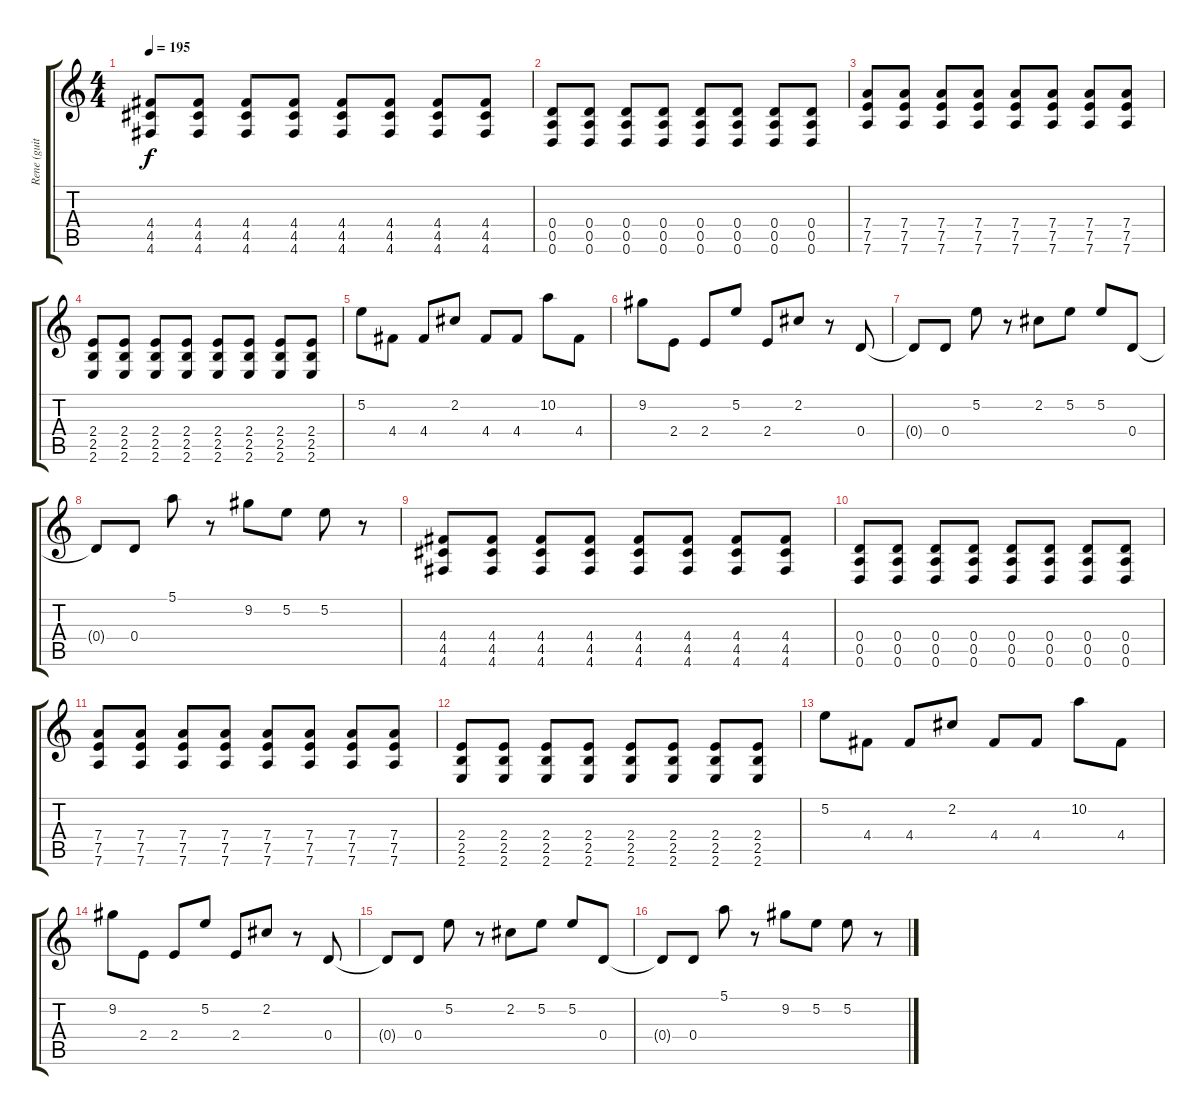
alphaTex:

\track ("Rene (guitarra)" "Rene (guit") {instrument distortionguitar}
\staff {score tabs}
\tuning (E4 B3 G3 D3 A2 D2) {hide}
\ts (4 4)
\tempo 195
\clef g2
\ks c
(4.4 4.5 4.6).8{dy f} (4.4 4.5 4.6).8 (4.4 4.5 4.6).8 (4.4 4.5 4.6).8 (4.4 4.5 4.6).8 (4.4 4.5 4.6).8 (4.4 4.5 4.6).8 (4.4 4.5 4.6).8 |
(0.4 0.5 0.6).8 (0.4 0.5 0.6).8 (0.4 0.5 0.6).8 (0.4 0.5 0.6).8 (0.4 0.5 0.6).8 (0.4 0.5 0.6).8 (0.4 0.5 0.6).8 (0.4 0.5 0.6).8 |
(7.4 7.5 7.6).8 (7.4 7.5 7.6).8 (7.4 7.5 7.6).8 (7.4 7.5 7.6).8 (7.4 7.5 7.6).8 (7.4 7.5 7.6).8 (7.4 7.5 7.6).8 (7.4 7.5 7.6).8 |
(2.4 2.5 2.6).8 (2.4 2.5 2.6).8 (2.4 2.5 2.6).8 (2.4 2.5 2.6).8 (2.4 2.5 2.6).8 (2.4 2.5 2.6).8 (2.4 2.5 2.6).8 (2.4 2.5 2.6).8 |
5.2.8 4.4.8 4.4.8 2.2.8 4.4.8 4.4.8 10.2.8 4.4.8 |
9.2.8 2.4.8 2.4.8 5.2.8 2.4.8 2.2.8 r.8 0.4.8 |
0.4{t}.8 0.4.8 5.2.8 r.8 2.2.8 5.2.8 5.2.8 0.4.8 |
0.4{t}.8 0.4.8 5.1.8 r.8 9.2.8 5.2.8 5.2.8 r.8 |
(4.4 4.5 4.6).8 (4.4 4.5 4.6).8 (4.4 4.5 4.6).8 (4.4 4.5 4.6).8 (4.4 4.5 4.6).8 (4.4 4.5 4.6).8 (4.4 4.5 4.6).8 (4.4 4.5 4.6).8 |
(0.4 0.5 0.6).8 (0.4 0.5 0.6).8 (0.4 0.5 0.6).8 (0.4 0.5 0.6).8 (0.4 0.5 0.6).8 (0.4 0.5 0.6).8 (0.4 0.5 0.6).8 (0.4 0.5 0.6).8 |
(7.4 7.5 7.6).8 (7.4 7.5 7.6).8 (7.4 7.5 7.6).8 (7.4 7.5 7.6).8 (7.4 7.5 7.6).8 (7.4 7.5 7.6).8 (7.4 7.5 7.6).8 (7.4 7.5 7.6).8 |
(2.4 2.5 2.6).8 (2.4 2.5 2.6).8 (2.4 2.5 2.6).8 (2.4 2.5 2.6).8 (2.4 2.5 2.6).8 (2.4 2.5 2.6).8 (2.4 2.5 2.6).8 (2.4 2.5 2.6).8 |
5.2.8 4.4.8 4.4.8 2.2.8 4.4.8 4.4.8 10.2.8 4.4.8 |
9.2.8 2.4.8 2.4.8 5.2.8 2.4.8 2.2.8 r.8 0.4.8 |
0.4{t}.8 0.4.8 5.2.8 r.8 2.2.8 5.2.8 5.2.8 0.4.8 |
0.4{t}.8 0.4.8 5.1.8 r.8 9.2.8 5.2.8 5.2.8 r.8
